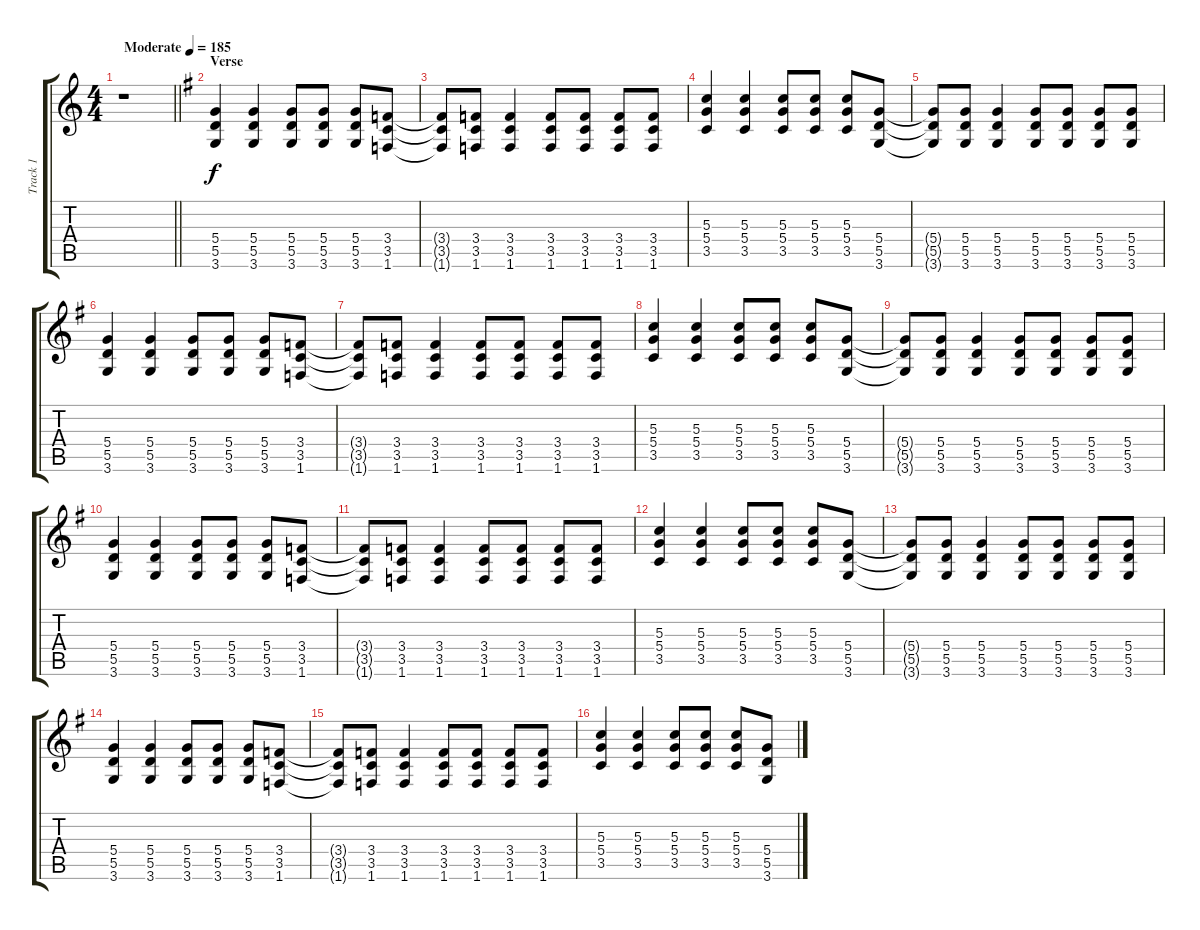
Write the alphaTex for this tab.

\track ("Track 1" "Track 1") {instrument distortionguitar}
\staff {score tabs}
\tuning (E4 B3 G3 D3 A2 E2) {hide}
\ts (4 4)
\tempo (185 "Moderate")
\clef g2
\barLineRight lightlight
\ks c
r.1{dy f instrument distortionguitar} |
\section ("" "Verse")
\ks g
(5.4 5.5 3.6).4 (5.4 5.5 3.6).4 (5.4 5.5 3.6).8 (5.4 5.5 3.6).8 (5.4 5.5 3.6).8 (3.4 3.5 1.6).8 |
(3.4{t} 3.5{t} 1.6{t}).8 (3.4 3.5 1.6).8 (3.4 3.5 1.6).4 (3.4 3.5 1.6).8 (3.4 3.5 1.6).8 (3.4 3.5 1.6).8 (3.4 3.5 1.6).8 |
(5.3 5.4 3.5).4 (5.3 5.4 3.5).4 (5.3 5.4 3.5).8 (5.3 5.4 3.5).8 (5.3 5.4 3.5).8 (5.4 5.5 3.6).8 |
(5.4{t} 5.5{t} 3.6{t}).8 (5.4 5.5 3.6).8 (5.4 5.5 3.6).4 (5.4 5.5 3.6).8 (5.4 5.5 3.6).8 (5.4 5.5 3.6).8 (5.4 5.5 3.6).8 |
(5.4 5.5 3.6).4 (5.4 5.5 3.6).4 (5.4 5.5 3.6).8 (5.4 5.5 3.6).8 (5.4 5.5 3.6).8 (3.4 3.5 1.6).8 |
(3.4{t} 3.5{t} 1.6{t}).8 (3.4 3.5 1.6).8 (3.4 3.5 1.6).4 (3.4 3.5 1.6).8 (3.4 3.5 1.6).8 (3.4 3.5 1.6).8 (3.4 3.5 1.6).8 |
(5.3 5.4 3.5).4 (5.3 5.4 3.5).4 (5.3 5.4 3.5).8 (5.3 5.4 3.5).8 (5.3 5.4 3.5).8 (5.4 5.5 3.6).8 |
(5.4{t} 5.5{t} 3.6{t}).8 (5.4 5.5 3.6).8 (5.4 5.5 3.6).4 (5.4 5.5 3.6).8 (5.4 5.5 3.6).8 (5.4 5.5 3.6).8 (5.4 5.5 3.6).8 |
(5.4 5.5 3.6).4 (5.4 5.5 3.6).4 (5.4 5.5 3.6).8 (5.4 5.5 3.6).8 (5.4 5.5 3.6).8 (3.4 3.5 1.6).8 |
(3.4{t} 3.5{t} 1.6{t}).8 (3.4 3.5 1.6).8 (3.4 3.5 1.6).4 (3.4 3.5 1.6).8 (3.4 3.5 1.6).8 (3.4 3.5 1.6).8 (3.4 3.5 1.6).8 |
(5.3 5.4 3.5).4 (5.3 5.4 3.5).4 (5.3 5.4 3.5).8 (5.3 5.4 3.5).8 (5.3 5.4 3.5).8 (5.4 5.5 3.6).8 |
(5.4{t} 5.5{t} 3.6{t}).8 (5.4 5.5 3.6).8 (5.4 5.5 3.6).4 (5.4 5.5 3.6).8 (5.4 5.5 3.6).8 (5.4 5.5 3.6).8 (5.4 5.5 3.6).8 |
(5.4 5.5 3.6).4 (5.4 5.5 3.6).4 (5.4 5.5 3.6).8 (5.4 5.5 3.6).8 (5.4 5.5 3.6).8 (3.4 3.5 1.6).8 |
(3.4{t} 3.5{t} 1.6{t}).8 (3.4 3.5 1.6).8 (3.4 3.5 1.6).4 (3.4 3.5 1.6).8 (3.4 3.5 1.6).8 (3.4 3.5 1.6).8 (3.4 3.5 1.6).8 |
(5.3 5.4 3.5).4 (5.3 5.4 3.5).4 (5.3 5.4 3.5).8 (5.3 5.4 3.5).8 (5.3 5.4 3.5).8 (5.4 5.5 3.6).8
